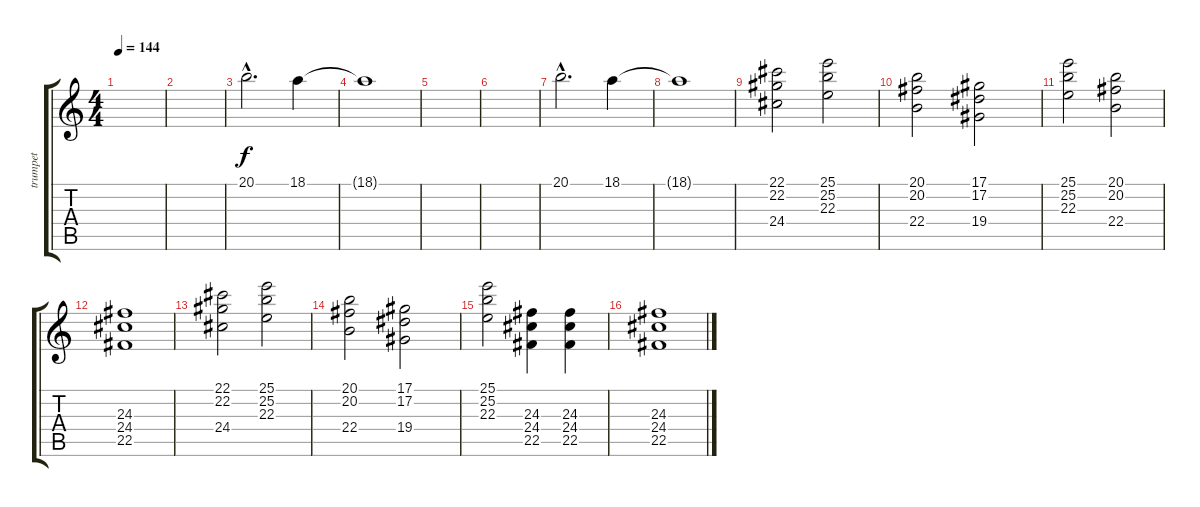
\track ("trumpet" "trumpet") {instrument stringensemble1}
\staff {score tabs}
\tuning (Eb4 Bb3 Gb3 Db3 Ab2 Eb2) {hide}
\ts (4 4)
\tempo 144
\clef g2
\ks c
|
|
20.1{hac}.2{d} 18.1.4 |
18.1{t}.1 |
|
|
20.1{hac}.2{d} 18.1.4 |
18.1{t}.1 |
(22.1 22.2 24.4).2 (25.1 25.2 22.3).2 |
(20.1 20.2 22.4).2 (17.1 17.2 19.4).2 |
(25.1 25.2 22.3).2 (20.1 20.2 22.4).2 |
(24.3 24.4 22.5).1 |
(22.1 22.2 24.4).2 (25.1 25.2 22.3).2 |
(20.1 20.2 22.4).2 (17.1 17.2 19.4).2 |
(25.1 25.2 22.3).2 (24.3 24.4 22.5).4 (24.3 24.4 22.5).4 |
(24.3 24.4 22.5).1
